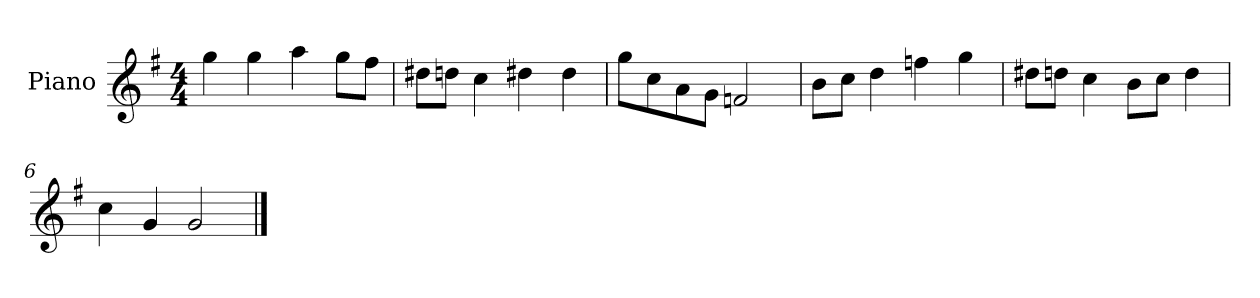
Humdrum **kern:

**kern
*part1
*staff1
*I"Piano
*I'P-no
*clefG2
*k[f#]
*M4/4
*MM90
=1
4gg\
4gg\
4aa\
8gg\L
8ff#\J
=2
8dd#X\L
8ddn\J
4cc\
4dd#X\
4dd#\
=3
8gg\L
8cc\
8a\
8g\J
2fn/
=4
8b\L
8cc\J
4dd\
4ffn\
4gg\
=5
8dd#X\L
8ddn\J
4cc\
8b\L
8cc\J
4dd\
=6
4cc\
4g/
2g/
==
*-
